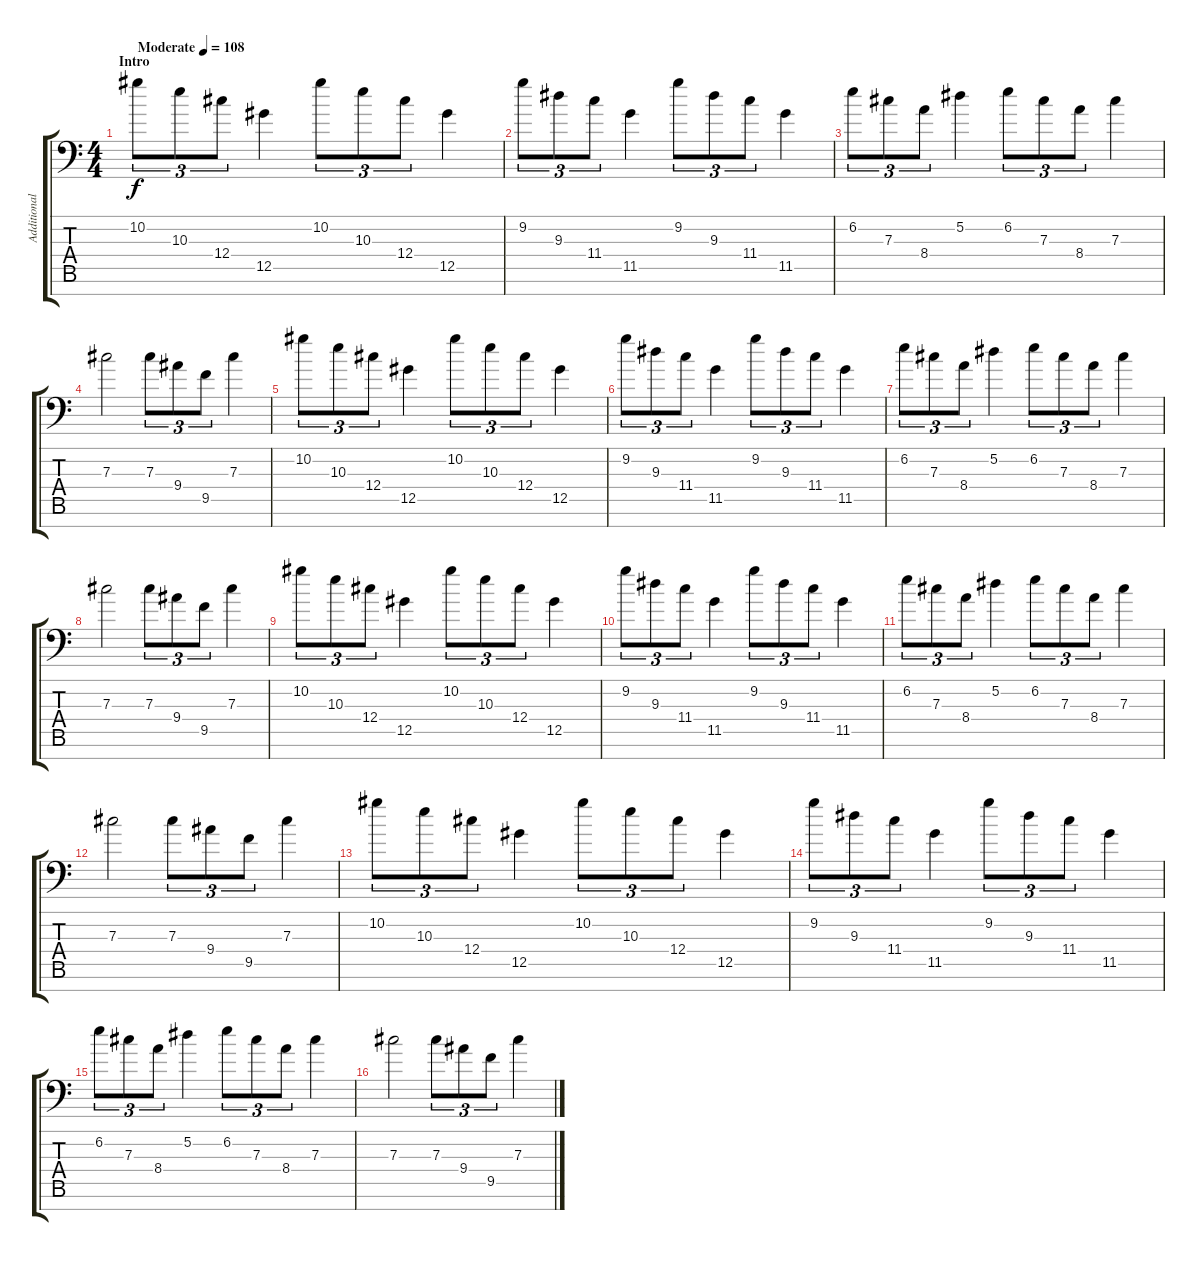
\track ("Additional Guitar" "Additional") {instrument distortionguitar}
\staff {score tabs}
\tuning (Eb4 Bb3 Gb3 Db3 Ab2 Db2 Ab1) {hide}
\ts (4 4)
\section ("" "Intro")
\tempo (108 "Moderate")
\clef f4
\ks c
10.2.8{tu (3 2) dy f instrument distortionguitar} 10.3.8{tu (3 2)} 12.4.8{tu (3 2)} 12.5.4 10.2.8{tu (3 2)} 10.3.8{tu (3 2)} 12.4.8{tu (3 2)} 12.5.4 |
9.2.8{tu (3 2)} 9.3.8{tu (3 2)} 11.4.8{tu (3 2)} 11.5.4 9.2.8{tu (3 2)} 9.3.8{tu (3 2)} 11.4.8{tu (3 2)} 11.5.4 |
6.2.8{tu (3 2)} 7.3.8{tu (3 2)} 8.4.8{tu (3 2)} 5.2.4 6.2.8{tu (3 2)} 7.3.8{tu (3 2)} 8.4.8{tu (3 2)} 7.3.4 |
7.3.2 7.3.8{tu (3 2)} 9.4.8{tu (3 2)} 9.5.8{tu (3 2)} 7.3.4 |
10.2.8{tu (3 2)} 10.3.8{tu (3 2)} 12.4.8{tu (3 2)} 12.5.4 10.2.8{tu (3 2)} 10.3.8{tu (3 2)} 12.4.8{tu (3 2)} 12.5.4 |
9.2.8{tu (3 2)} 9.3.8{tu (3 2)} 11.4.8{tu (3 2)} 11.5.4 9.2.8{tu (3 2)} 9.3.8{tu (3 2)} 11.4.8{tu (3 2)} 11.5.4 |
6.2.8{tu (3 2)} 7.3.8{tu (3 2)} 8.4.8{tu (3 2)} 5.2.4 6.2.8{tu (3 2)} 7.3.8{tu (3 2)} 8.4.8{tu (3 2)} 7.3.4 |
7.3.2 7.3.8{tu (3 2)} 9.4.8{tu (3 2)} 9.5.8{tu (3 2)} 7.3.4 |
10.2.8{tu (3 2)} 10.3.8{tu (3 2)} 12.4.8{tu (3 2)} 12.5.4 10.2.8{tu (3 2)} 10.3.8{tu (3 2)} 12.4.8{tu (3 2)} 12.5.4 |
9.2.8{tu (3 2)} 9.3.8{tu (3 2)} 11.4.8{tu (3 2)} 11.5.4 9.2.8{tu (3 2)} 9.3.8{tu (3 2)} 11.4.8{tu (3 2)} 11.5.4 |
6.2.8{tu (3 2)} 7.3.8{tu (3 2)} 8.4.8{tu (3 2)} 5.2.4 6.2.8{tu (3 2)} 7.3.8{tu (3 2)} 8.4.8{tu (3 2)} 7.3.4 |
7.3.2 7.3.8{tu (3 2)} 9.4.8{tu (3 2)} 9.5.8{tu (3 2)} 7.3.4 |
10.2.8{tu (3 2)} 10.3.8{tu (3 2)} 12.4.8{tu (3 2)} 12.5.4 10.2.8{tu (3 2)} 10.3.8{tu (3 2)} 12.4.8{tu (3 2)} 12.5.4 |
9.2.8{tu (3 2)} 9.3.8{tu (3 2)} 11.4.8{tu (3 2)} 11.5.4 9.2.8{tu (3 2)} 9.3.8{tu (3 2)} 11.4.8{tu (3 2)} 11.5.4 |
6.2.8{tu (3 2)} 7.3.8{tu (3 2)} 8.4.8{tu (3 2)} 5.2.4 6.2.8{tu (3 2)} 7.3.8{tu (3 2)} 8.4.8{tu (3 2)} 7.3.4 |
7.3.2 7.3.8{tu (3 2)} 9.4.8{tu (3 2)} 9.5.8{tu (3 2)} 7.3.4
